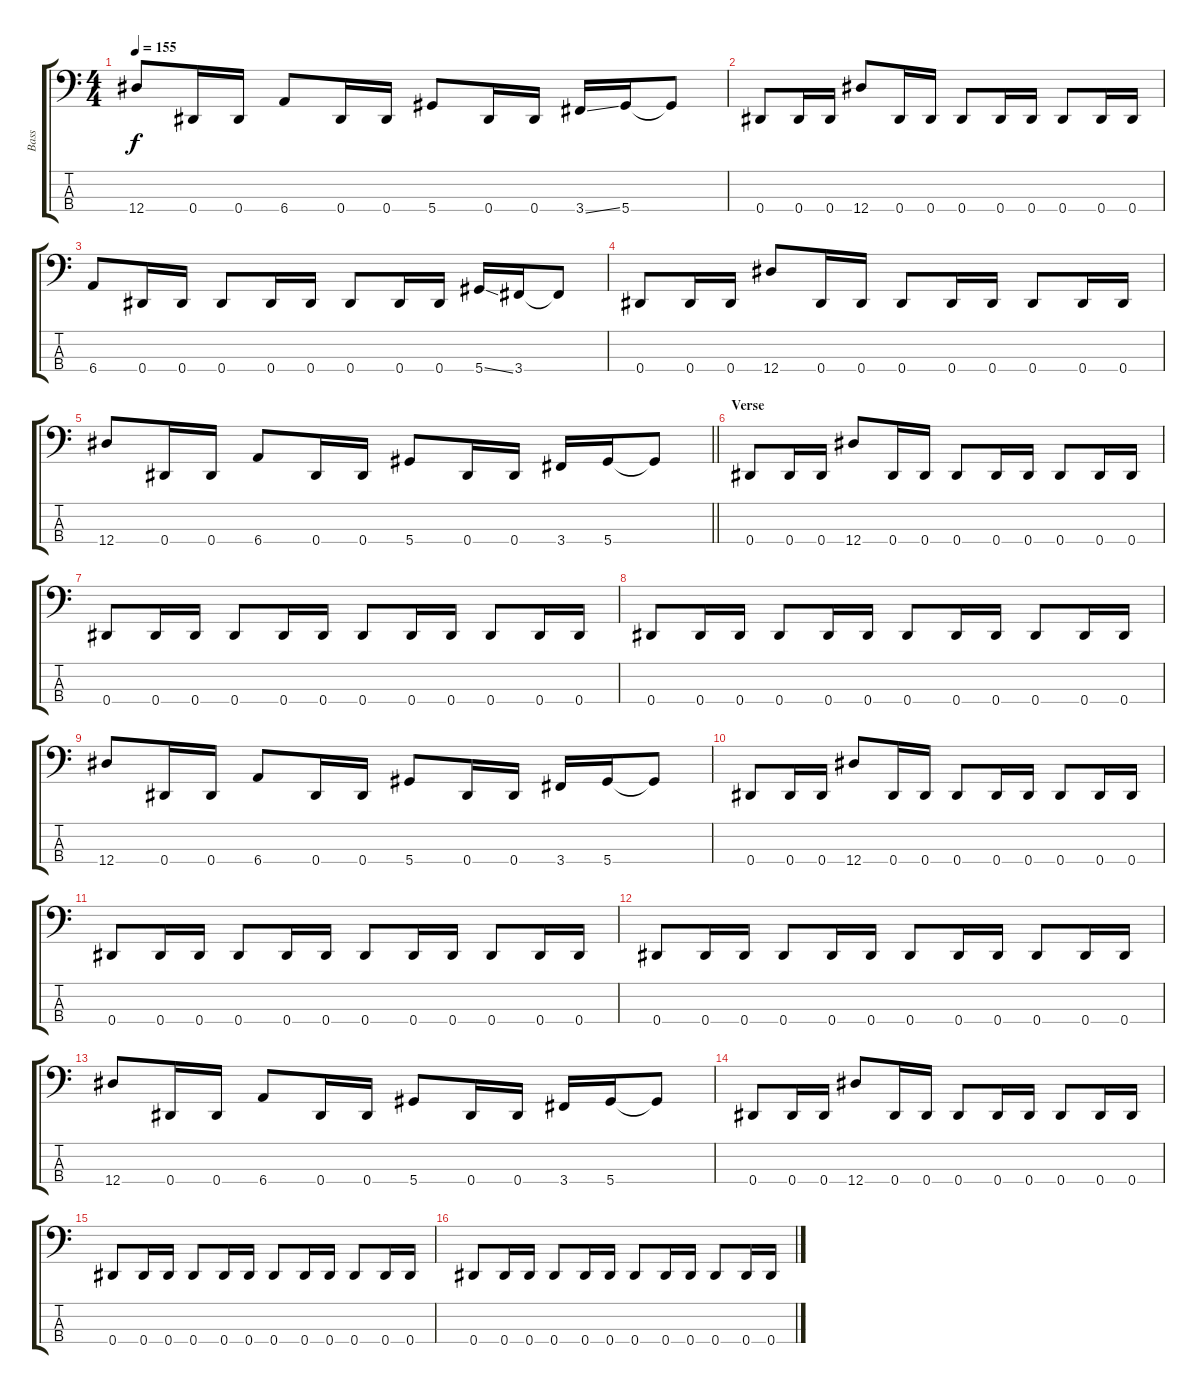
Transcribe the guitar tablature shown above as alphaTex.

\track ("Bass" "Bass") {instrument electricbassfinger}
\staff {score tabs}
\tuning (Gb2 Db2 Ab1 Eb1) {hide}
\ts (4 4)
\tempo 155
\clef f4
\ks c
12.4.8{dy f} 0.4.16 0.4.16 6.4.8 0.4.16 0.4.16 5.4.8 0.4.16 0.4.16 3.4{ss}.16 5.4.16 5.4{t}.8 |
0.4.8 0.4.16 0.4.16 12.4.8 0.4.16 0.4.16 0.4.8 0.4.16 0.4.16 0.4.8 0.4.16 0.4.16 |
6.4.8 0.4.16 0.4.16 0.4.8 0.4.16 0.4.16 0.4.8 0.4.16 0.4.16 5.4{ss}.16 3.4.16 3.4{t}.8 |
0.4.8 0.4.16 0.4.16 12.4.8 0.4.16 0.4.16 0.4.8 0.4.16 0.4.16 0.4.8 0.4.16 0.4.16 |
\barLineRight lightlight
12.4.8 0.4.16 0.4.16 6.4.8 0.4.16 0.4.16 5.4.8 0.4.16 0.4.16 3.4.16 5.4.16 5.4{t}.8 |
\section ("" "Verse")
0.4.8 0.4.16 0.4.16 12.4.8 0.4.16 0.4.16 0.4.8 0.4.16 0.4.16 0.4.8 0.4.16 0.4.16 |
0.4.8 0.4.16 0.4.16 0.4.8 0.4.16 0.4.16 0.4.8 0.4.16 0.4.16 0.4.8 0.4.16 0.4.16 |
0.4.8 0.4.16 0.4.16 0.4.8 0.4.16 0.4.16 0.4.8 0.4.16 0.4.16 0.4.8 0.4.16 0.4.16 |
12.4.8 0.4.16 0.4.16 6.4.8 0.4.16 0.4.16 5.4.8 0.4.16 0.4.16 3.4.16 5.4.16 5.4{t}.8 |
0.4.8 0.4.16 0.4.16 12.4.8 0.4.16 0.4.16 0.4.8 0.4.16 0.4.16 0.4.8 0.4.16 0.4.16 |
0.4.8 0.4.16 0.4.16 0.4.8 0.4.16 0.4.16 0.4.8 0.4.16 0.4.16 0.4.8 0.4.16 0.4.16 |
0.4.8 0.4.16 0.4.16 0.4.8 0.4.16 0.4.16 0.4.8 0.4.16 0.4.16 0.4.8 0.4.16 0.4.16 |
12.4.8 0.4.16 0.4.16 6.4.8 0.4.16 0.4.16 5.4.8 0.4.16 0.4.16 3.4.16 5.4.16 5.4{t}.8 |
0.4.8 0.4.16 0.4.16 12.4.8 0.4.16 0.4.16 0.4.8 0.4.16 0.4.16 0.4.8 0.4.16 0.4.16 |
0.4.8 0.4.16 0.4.16 0.4.8 0.4.16 0.4.16 0.4.8 0.4.16 0.4.16 0.4.8 0.4.16 0.4.16 |
0.4.8 0.4.16 0.4.16 0.4.8 0.4.16 0.4.16 0.4.8 0.4.16 0.4.16 0.4.8 0.4.16 0.4.16
